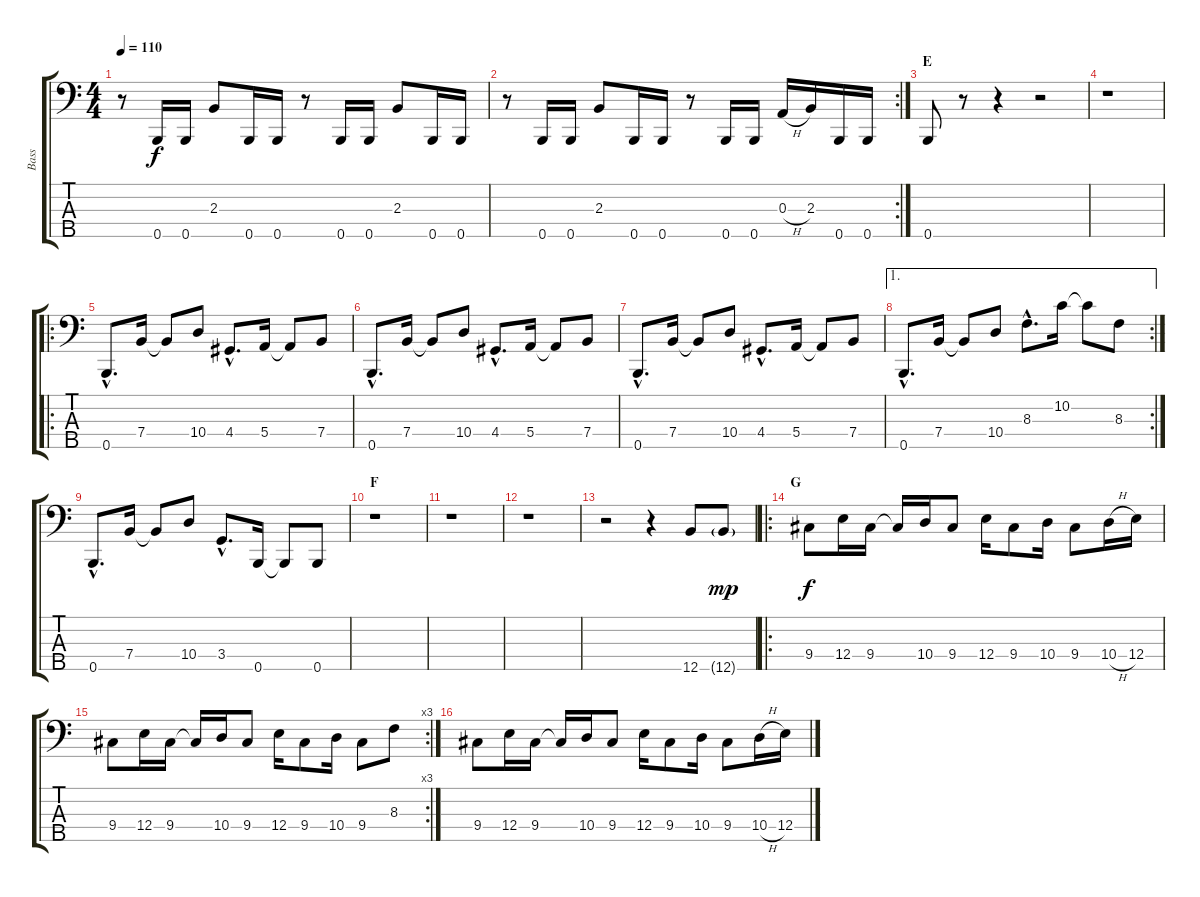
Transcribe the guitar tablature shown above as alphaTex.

\track ("Bass" "Bass") {instrument acousticguitarnylon}
\staff {score tabs}
\tuning (G2 D2 A1 E1 B0) {hide}
\ts (4 4)
\tempo 110
\clef f4
\ks c
r.8{dy f volume 7} 0.5.16 0.5.16 2.3.8 0.5.16 0.5.16 r.8 0.5.16 0.5.16 2.3.8 0.5.16 0.5.16 |
\rc 2
r.8 0.5.16 0.5.16 2.3.8 0.5.16 0.5.16 r.8 0.5.16 0.5.16 0.3{h}.16 2.3.16 0.5.16 0.5.16 |
\section ("" "E")
0.5.8 r.8 r.4 r.2 |
r.1 |
\ro
0.5{hac}.8{d} 7.4.16 7.4{t}.8 10.4.8 4.4{hac}.8{d} 5.4.16 5.4{t}.8 7.4.8 |
0.5{hac}.8{d} 7.4.16 7.4{t}.8 10.4.8 4.4{hac}.8{d} 5.4.16 5.4{t}.8 7.4.8 |
0.5{hac}.8{d} 7.4.16 7.4{t}.8 10.4.8 4.4{hac}.8{d} 5.4.16 5.4{t}.8 7.4.8 |
\ae 1
\rc 2
0.5{hac}.8{d} 7.4.16 7.4{t}.8 10.4.8 8.3{hac}.8{d} 10.2.16 10.2{t}.8 8.3.8 |
0.5{hac}.8{d} 7.4.16 7.4{t}.8 10.4.8 3.4{hac}.8{d} 0.5.16 0.5{t}.8 0.5.8 |
\section ("" "F")
r.1 |
r.1 |
r.1 |
r.2 r.4 12.5.8 12.5{g}.8{dy mp} |
\ro
\section ("" "G")
9.4.8{dy f} 12.4.16 9.4.16 9.4{t}.16 10.4.16 9.4.8 12.4.16 9.4.8 10.4.16 9.4.8 10.4{h}.16 12.4.16 |
\rc 3
9.4.8 12.4.16 9.4.16 9.4{t}.16 10.4.16 9.4.8 12.4.16 9.4.8 10.4.16 9.4.8 8.3.8 |
9.4.8 12.4.16 9.4.16 9.4{t}.16 10.4.16 9.4.8 12.4.16 9.4.8 10.4.16 9.4.8 10.4{h}.16 12.4.16
